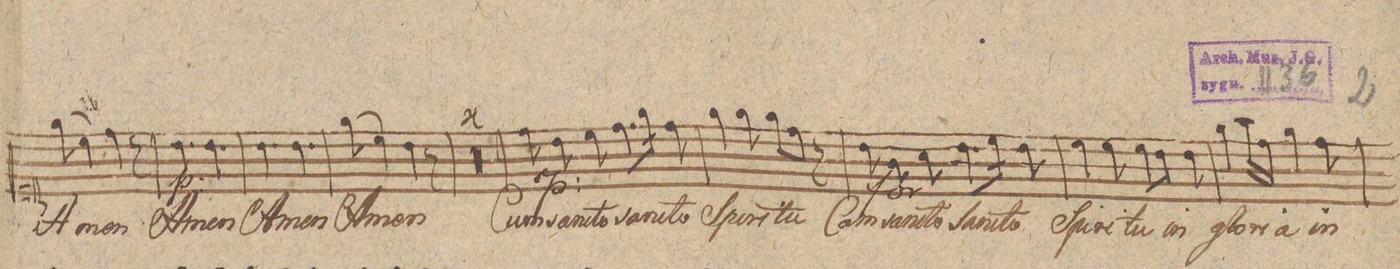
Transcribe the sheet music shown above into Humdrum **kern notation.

**kern	**text	**text	**dynam
*I"Canto	*	*	*
*clefC1	*	*	*
*k[f#c#g#d#]	*	*	*
*met(c)	*	*	*
*M6/8	*	*	*
(8ee\	A-	.	.
4cc#\)	.	.	.
4dd#\	-men	.	.
8r	.	.	.
=277	=277	=277	=277
4.b\	A-	.	p
4.b\	-men	.	.
=278	=278	=278	=278
4.b\	A-	.	.
4.b\	-men	.	.
=279	=279	=279	=279
(8ee\	A-	.	.
4cc#\)	.	.	.
4b\	-men	.	.
8r	.	.	.
=280	=280	=280	=280
0.r	.	.	.
=281	=281	=281	=281
=282	=282	=282	=282
=283	=283	=283	=283
=284	=284	=284	=284
8dd#\	Cum	.	p
8b\	san-	.	.
8cc#\	-cto	.	.
8.dd#\L	san-	.	.
16ee\J	.	.	.
8dd#\	-cto	.	.
=285	=285	=285	=285
4ee	Spi-	.	.
8ee	-ri-	.	.
8eeL	-tu	.	.
8dd#J	.	.	.
8r	.	.	.
=286	=286	=286	=286
8b\	Cum	.	.
8g#\	san-	.	.
8a\	-cto	.	.
8.b\L	San-	.	.
16cc#\J	.	.	.
8b\	-cto	.	.
=287	=287	=287	=287
4cc#\	Spi-	.	.
8cc#\	-ri-	.	.
8cc#\L	-tu	.	.
8b\J	.	.	.
8b\	in	.	.
=288	=288	=288	=288
*-	*-	*-	*-
